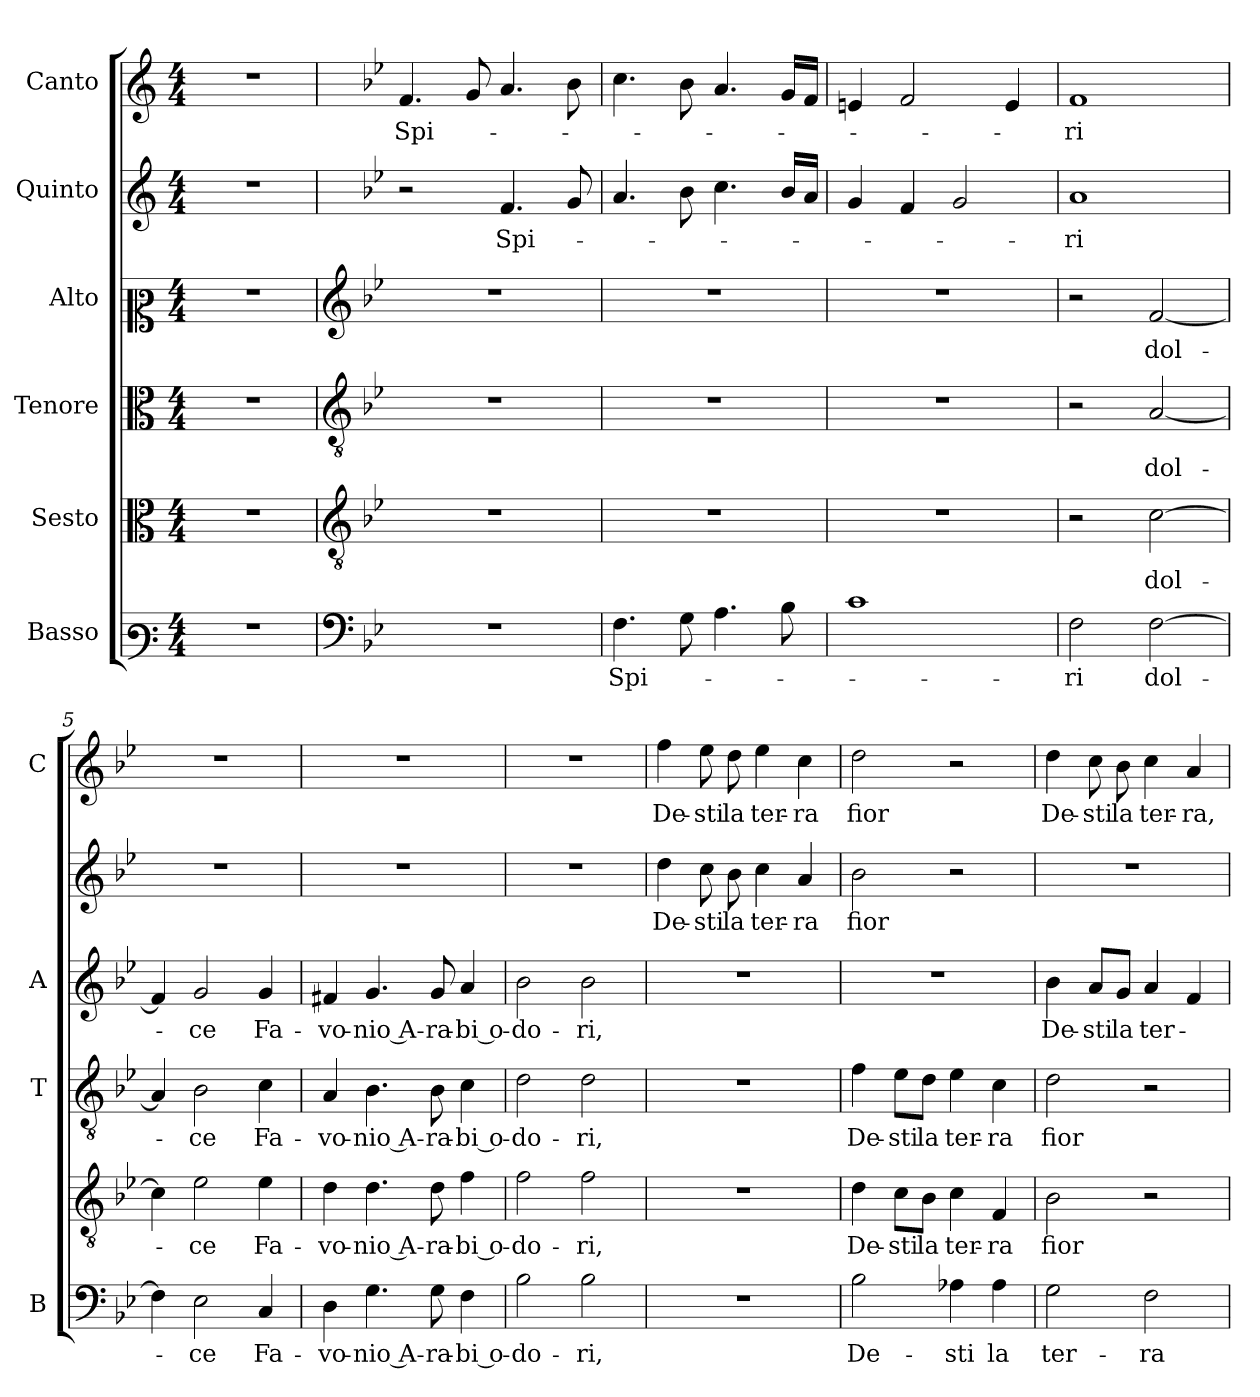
**kern	**text	**kern	**text	**kern	**text	**kern	**text	**kern	**text	**kern	**text
*part6	*part6	*part5	*part5	*part4	*part4	*part3	*part3	*part2	*part2	*part1	*part1
*staff6	*staff6	*staff5	*staff5	*staff4	*staff4	*staff3	*staff3	*staff2	*staff2	*staff1	*staff1
*I"Basso	*	*I"Sesto	*	*I"Tenore	*	*I"Alto	*	*I"Quinto	*	*I"Canto	*
*I'B	*	*	*	*I'T	*	*I'A	*	*	*	*I'C	*
*clefF3	*	*clefC3	*	*clefC3	*	*clefC2	*	*clefG2	*	*clefG2	*
*k[]	*	*k[]	*	*k[]	*	*k[]	*	*k[]	*	*k[]	*
*C:	*	*C:	*	*C:	*	*C:	*	*C:	*	*C:	*
*M4/4	*	*M4/4	*	*M4/4	*	*M4/4	*	*M4/4	*	*M4/4	*
=	=	=	=	=	=	=	=	=	=	=	=
1r	.	1r	.	1r	.	1r	.	1r	.	1r	.
=1	=1	=1	=1	=1	=1	=1	=1	=1	=1	=1	=1
*clefF4	*	*clefGv2	*	*clefGv2	*	*clefG2	*	*	*	*	*
*k[b-e-]	*	*k[b-e-]	*	*k[b-e-]	*	*k[b-e-]	*	*k[b-e-]	*	*k[b-e-]	*
*B-:	*	*B-:	*	*B-:	*	*B-:	*	*B-:	*	*B-:	*
!	!	!	!	!	!	!	!	!	!	!	!LO:LY:b
1r	.	1r	.	1r	.	1r	.	2r	.	4.f/	Spi-
.	.	.	.	.	.	.	.	.	.	8g/	.
!	!	!	!	!	!	!	!	!	!LO:LY:b	!	!
.	.	.	.	.	.	.	.	4.f/	Spi-	4.a/	.
.	.	.	.	.	.	.	.	8g/	.	8b-\	.
=2	=2	=2	=2	=2	=2	=2	=2	=2	=2	=2	=2
!	!LO:LY:b	!	!	!	!	!	!	!	!	!	!
4.F\	Spi-	1r	.	1r	.	1r	.	4.a/	.	4.cc\	.
8G\	.	.	.	.	.	.	.	8b-\	.	8b-\	.
4.A\	.	.	.	.	.	.	.	4.cc\	.	4.a/	.
8B-\	.	.	.	.	.	.	.	16b-/LL	.	16g/LL	.
.	.	.	.	.	.	.	.	16a/JJ	.	16f/JJ	.
=3	=3	=3	=3	=3	=3	=3	=3	=3	=3	=3	=3
1c	.	1r	.	1r	.	1r	.	4g/	.	4en/	.
.	.	.	.	.	.	.	.	4f/	.	2f/	.
.	.	.	.	.	.	.	.	2g/	.	.	.
.	.	.	.	.	.	.	.	.	.	4e/	.
=4	=4	=4	=4	=4	=4	=4	=4	=4	=4	=4	=4
!	!LO:LY:b	!	!	!	!	!	!	!	!LO:LY:b	!	!LO:LY:b
2F\	-ri	2r	.	2r	.	2r	.	1a	-ri	1f	-ri
!	!LO:LY:b	!	!LO:LY:b	!	!LO:LY:b	!	!LO:LY:b	!	!	!	!
[2F\	dol-	[2c\	dol-	[2A/	dol-	[2f/	dol-	.	.	.	.
=5	=5	=5	=5	=5	=5	=5	=5	=5	=5	=5	=5
4F\]	.	4c\]	.	4A/]	.	4f/]	.	1r	.	1r	.
!	!LO:LY:b	!	!LO:LY:b	!	!LO:LY:b	!	!LO:LY:b	!	!	!	!
2E-\	-ce	2e-\	-ce	2B-\	-ce	2g/	-ce	.	.	.	.
!	!LO:LY:b	!	!LO:LY:b	!	!LO:LY:b	!	!LO:LY:b	!	!	!	!
4C/	Fa-	4e-\	Fa-	4c\	Fa-	4g/	Fa-	.	.	.	.
=6	=6	=6	=6	=6	=6	=6	=6	=6	=6	=6	=6
!	!LO:LY:b	!	!LO:LY:b	!	!LO:LY:b	!	!LO:LY:b	!	!	!	!
4D\	-vo-	4d\	-vo-	4A/	-vo-	4f#X/	-vo-	1r	.	1r	.
!	!LO:LY:b	!	!LO:LY:b	!	!LO:LY:b	!	!LO:LY:b	!	!	!	!
4.G\	-nio A-	4.d\	-nio A-	4.B-\	-nio A-	4.g/	-nio A-	.	.	.	.
!	!LO:LY:b	!	!LO:LY:b	!	!LO:LY:b	!	!LO:LY:b	!	!	!	!
8G\	-ra-	8d\	-ra-	8B-\	-ra-	8g/	-ra-	.	.	.	.
!	!LO:LY:b	!	!LO:LY:b	!	!LO:LY:b	!	!LO:LY:b	!	!	!	!
4F\	-bi o-	4f\	-bi o-	4c\	-bi o-	4a/	-bi o-	.	.	.	.
=7	=7	=7	=7	=7	=7	=7	=7	=7	=7	=7	=7
!	!LO:LY:b	!	!LO:LY:b	!	!LO:LY:b	!	!LO:LY:b	!	!	!	!
2B-\	-do-	2f\	-do-	2d\	-do-	2b-\	-do-	1r	.	1r	.
!	!LO:LY:b	!	!LO:LY:b	!	!LO:LY:b	!	!LO:LY:b	!	!	!	!
2B-\	-ri,	2f\	-ri,	2d\	-ri,	2b-\	-ri,	.	.	.	.
=8	=8	=8	=8	=8	=8	=8	=8	=8	=8	=8	=8
!	!	!	!	!	!	!	!	!	!LO:LY:b	!	!LO:LY:b
1r	.	1r	.	1r	.	1r	.	4dd\	De-	4ff\	De-
!	!	!	!	!	!	!	!	!	!LO:LY:b	!	!LO:LY:b
.	.	.	.	.	.	.	.	8cc\	-sti	8ee-\	-sti
!	!	!	!	!	!	!	!	!	!LO:LY:b	!	!LO:LY:b
.	.	.	.	.	.	.	.	8b-\	la	8dd\	la
!	!	!	!	!	!	!	!	!	!LO:LY:b	!	!LO:LY:b
.	.	.	.	.	.	.	.	4cc\	ter-	4ee-\	ter-
!	!	!	!	!	!	!	!	!	!LO:LY:b	!	!LO:LY:b
.	.	.	.	.	.	.	.	4a/	-ra	4cc\	-ra
!!LO:LB:g=z
=9	=9	=9	=9	=9	=9	=9	=9	=9	=9	=9	=9
!	!LO:LY:b	!	!LO:LY:b	!	!LO:LY:b	!	!	!	!LO:LY:b	!	!LO:LY:b
2B-\	De-	4d\	De-	4f\	De-	1r	.	2b-\	fior	2dd\	fior
!	!	!	!LO:LY:b	!	!LO:LY:b	!	!	!	!	!	!
.	.	8c\L	-sti	8e-\L	-sti	.	.	.	.	.	.
!	!	!	!LO:LY:b	!	!LO:LY:b	!	!	!	!	!	!
.	.	8B-\J	la	8d\J	la	.	.	.	.	.	.
!	!LO:LY:b	!	!LO:LY:b	!	!LO:LY:b	!	!	!	!	!	!
4A-X\	-sti	4c\	ter-	4e-\	ter-	.	.	2r	.	2r	.
!	!LO:LY:b	!	!LO:LY:b	!	!LO:LY:b	!	!	!	!	!	!
4A-\	la	4F/	-ra	4c\	-ra	.	.	.	.	.	.
=10	=10	=10	=10	=10	=10	=10	=10	=10	=10	=10	=10
!	!LO:LY:b	!	!LO:LY:b	!	!LO:LY:b	!	!LO:LY:b	!	!	!	!LO:LY:b
2G\	ter-	2B-\	fior	2d\	fior	4b-\	De-	1r	.	4dd\	De-
!	!	!	!	!	!	!	!LO:LY:b	!	!	!	!LO:LY:b
.	.	.	.	.	.	8a/L	-sti	.	.	8cc\	-sti
!	!	!	!	!	!	!	!LO:LY:b	!	!	!	!LO:LY:b
.	.	.	.	.	.	8g/J	la	.	.	8b-\	la
!	!LO:LY:b	!	!	!	!	!	!LO:LY:b	!	!	!	!LO:LY:b
2F\	-ra	2r	.	2r	.	4a/	ter-	.	.	4cc\	ter-
!	!	!	!	!	!	!	!	!	!	!	!LO:LY:b
.	.	.	.	.	.	4f/	.	.	.	4a/	-ra,
=	=	=	=	=	=	=	=	=	=	=	=
*-	*-	*-	*-	*-	*-	*-	*-	*-	*-	*-	*-
